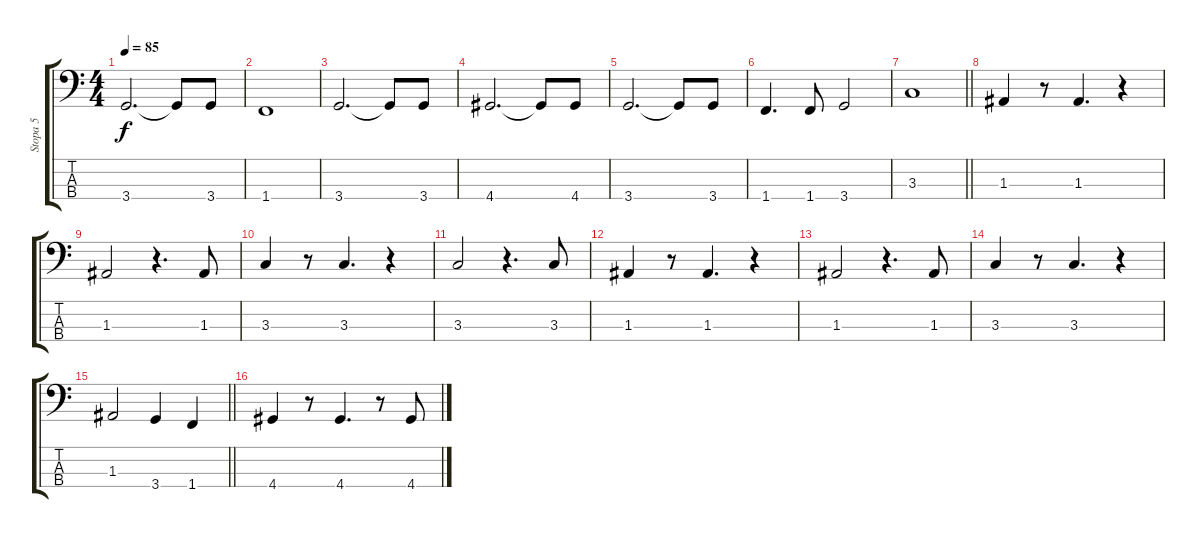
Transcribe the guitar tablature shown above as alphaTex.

\track ("Stopa 5" "Stopa 5") {instrument fretlessbass}
\staff {score tabs}
\tuning (G2 D2 A1 E1) {hide}
\ts (4 4)
\tempo 85
\clef f4
\ks c
3.4.2{d dy f} 3.4{t}.8 3.4.8 |
1.4.1 |
3.4.2{d} 3.4{t}.8 3.4.8 |
4.4.2{d} 4.4{t}.8 4.4.8 |
3.4.2{d} 3.4{t}.8 3.4.8 |
1.4.4{d} 1.4.8 3.4.2 |
\barLineRight lightlight
3.3.1 |
1.3.4 r.8 1.3.4{d} r.4 |
1.3.2 r.4{d} 1.3.8 |
3.3.4 r.8 3.3.4{d} r.4 |
3.3.2 r.4{d} 3.3.8 |
1.3.4 r.8 1.3.4{d} r.4 |
1.3.2 r.4{d} 1.3.8 |
3.3.4 r.8 3.3.4{d} r.4 |
\barLineRight lightlight
1.3.2 3.4.4 1.4.4 |
4.4.4 r.8 4.4.4{d} r.8 4.4.8
